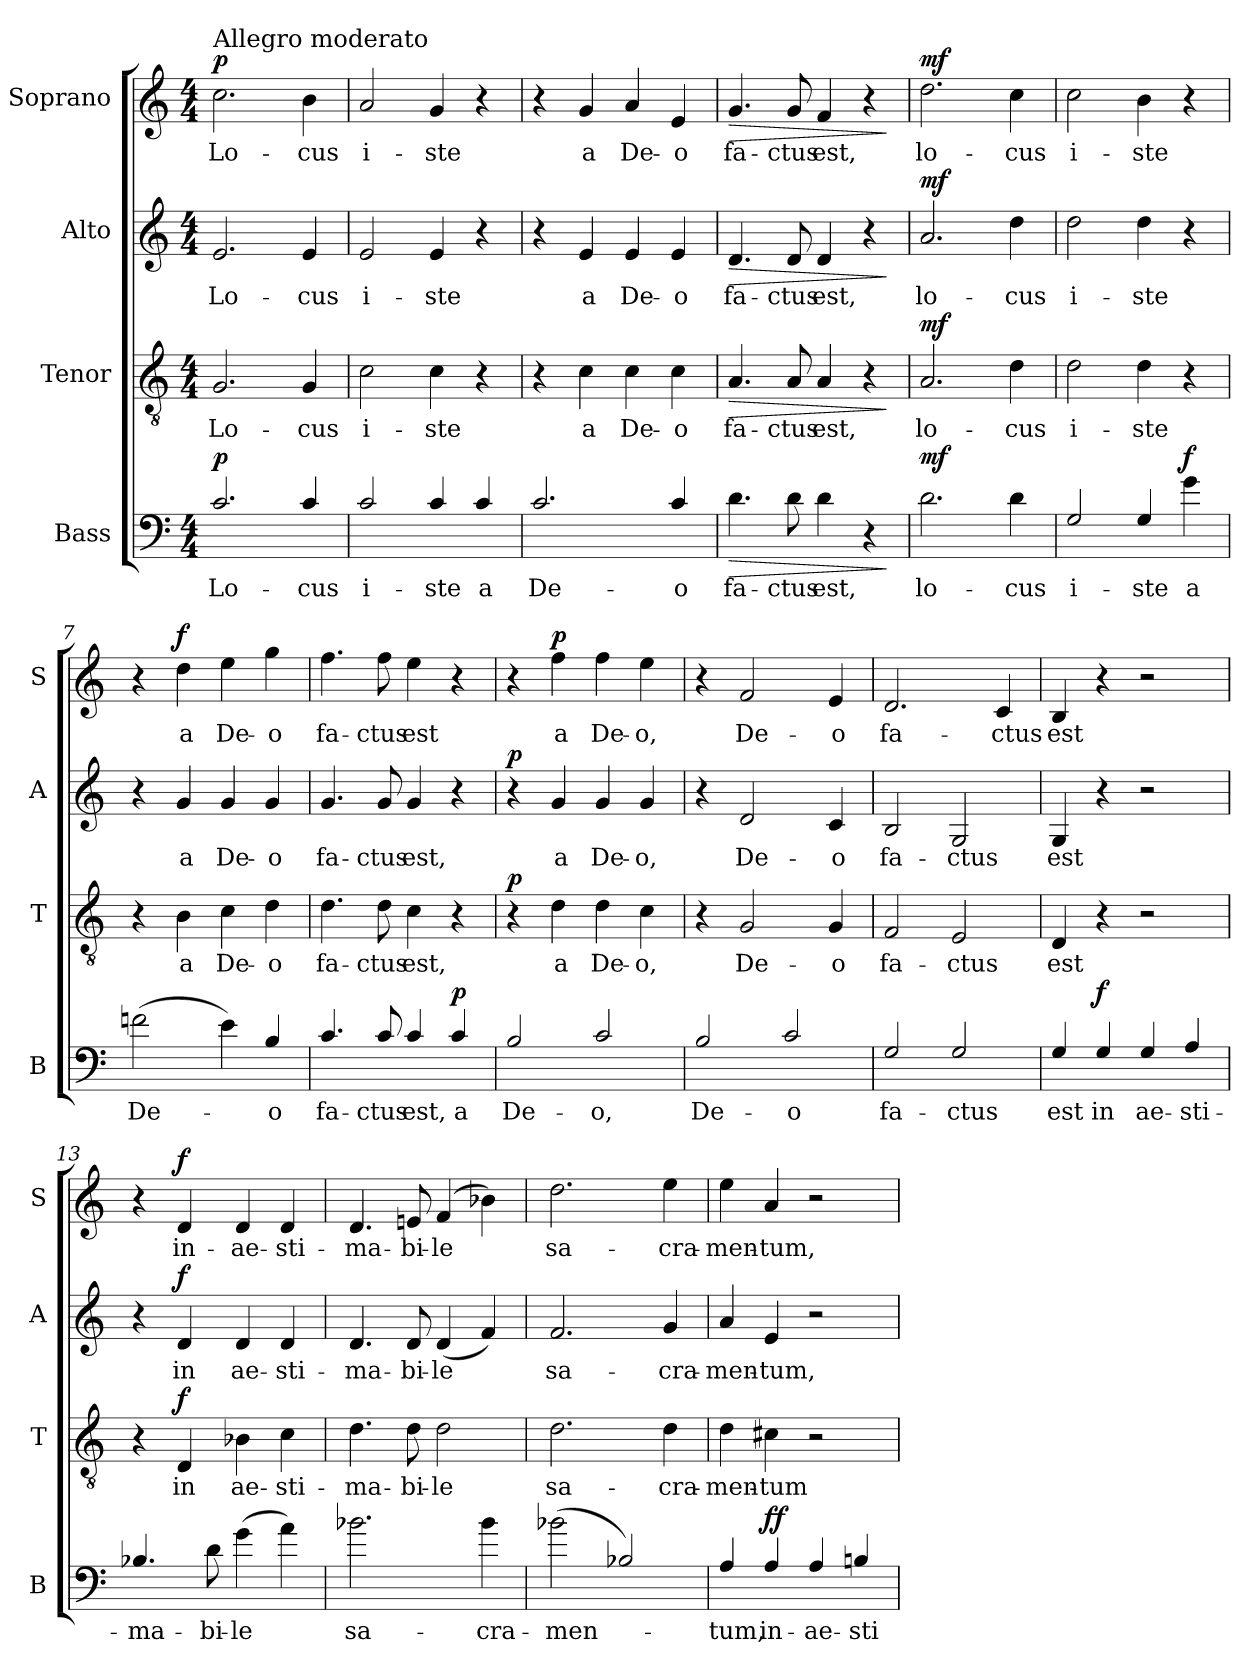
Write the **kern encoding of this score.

**kern	**text	**dynam	**kern	**text	**dynam	**kern	**text	**dynam	**kern	**text	**dynam
*part4	*part4	*part4	*part3	*part3	*part3	*part2	*part2	*part2	*part1	*part1	*part1
*staff4	*staff4	*staff4	*staff3	*staff3	*staff3	*staff2	*staff2	*staff2	*staff1	*staff1	*staff1
*I"Bass	*	*	*I"Tenor	*	*	*I"Alto	*	*	*I"Soprano	*	*
*I'B	*	*	*I'T	*	*	*I'A	*	*	*I'S	*	*
*clefF4	*	*	*clefGv2	*	*	*clefG2	*	*	*clefG2	*	*
*ITrd7c12	*	*	*	*	*	*	*	*	*	*	*
*k[]	*	*	*k[]	*	*	*k[]	*	*	*k[]	*	*
*C:	*	*	*C:	*	*	*C:	*	*	*C:	*	*
*M4/4	*	*	*M4/4	*	*	*M4/4	*	*	*M4/4	*	*
=1	=1	=1	=1	=1	=1	=1	=1	=1	=1	=1	=1
!	!	!	!	!	!	!	!	!	!LO:TX:a:t=Allegro moderato	!	!
!	!	!LO:DY:a	!	!	!	!	!	!	!	!	!LO:DY:a
2.C/	Lo-	p	2.G/	Lo-	.	2.e/	Lo-	.	2.cc\	Lo-	p
4C/	-cus	.	4G/	-cus	.	4e/	-cus	.	4b\	-cus	.
=2	=2	=2	=2	=2	=2	=2	=2	=2	=2	=2	=2
2C/	i-	.	2c\	i-	.	2e/	i-	.	2a/	i-	.
4C/	-ste	.	4c\	-ste	.	4e/	-ste	.	4g/	-ste	.
4C/	a	.	4r	.	.	4r	.	.	4r	.	.
=3	=3	=3	=3	=3	=3	=3	=3	=3	=3	=3	=3
2.C/	De-	.	4r	.	.	4r	.	.	4r	.	.
.	.	.	4c\	a	.	4e/	a	.	4g/	a	.
.	.	.	4c\	De-	.	4e/	De-	.	4a/	De-	.
4C/	-o	.	4c\	-o	.	4e/	-o	.	4e/	-o	.
=4	=4	=4	=4	=4	=4	=4	=4	=4	=4	=4	=4
!	!	!LO:HP:b	!	!	!LO:HP:b	!	!	!LO:HP:b	!	!	!LO:HP:b
4.D\	fa-	>	4.A/	fa-	>	4.d/	fa-	>	4.g/	fa-	>
8D\	-ctus	.	8A/	-ctus	.	8d/	-ctus	.	8g/	-ctus	.
4D\	est,	.	4A/	est,	.	4d/	est,	.	4f/	est,	.
4r	.	.	4r	.	.	4r	.	.	4r	.	.
.	.	]	.	.	]	.	.	]	.	.	]
=5	=5	=5	=5	=5	=5	=5	=5	=5	=5	=5	=5
!	!	!LO:DY:a	!	!	!LO:DY:a	!	!	!LO:DY:a	!	!	!LO:DY:a
2.D\	lo-	mf	2.A/	lo-	mf	2.a/	lo-	mf	2.dd\	lo-	mf
4D\	-cus	.	4d\	-cus	.	4dd\	-cus	.	4cc\	-cus	.
=6	=6	=6	=6	=6	=6	=6	=6	=6	=6	=6	=6
2GG/	i-	.	2d\	i-	.	2dd\	i-	.	2cc\	i-	.
4GG/	-ste	.	4d\	-ste	.	4dd\	-ste	.	4b\	-ste	.
!	!	!LO:DY:a	!	!	!	!	!	!	!	!	!
4G\	a	f	4r	.	.	4r	.	.	4r	.	.
=7	=7	=7	=7	=7	=7	=7	=7	=7	=7	=7	=7
(2Fn\	De-	.	4r	.	.	4r	.	.	4r	.	.
!	!	!	!	!	!	!	!	!	!	!	!LO:DY:a
.	.	.	4B\	a	.	4g/	a	.	4dd\	a	f
4E\)	.	.	4c\	De-	.	4g/	De-	.	4ee\	De-	.
4BB/	-o	.	4d\	-o	.	4g/	-o	.	4gg\	-o	.
!!LO:LB:g=z
=8	=8	=8	=8	=8	=8	=8	=8	=8	=8	=8	=8
4.C/	fa-	.	4.d\	fa-	.	4.g/	fa-	.	4.ff\	fa-	.
8C/	-ctus	.	8d\	-ctus	.	8g/	-ctus	.	8ff\	-ctus	.
4C/	est,	.	4c\	est,	.	4g/	est,	.	4ee\	est	.
!	!	!LO:DY:a	!	!	!	!	!	!	!	!	!
4C/	a	p	4r	.	.	4r	.	.	4r	.	.
=9	=9	=9	=9	=9	=9	=9	=9	=9	=9	=9	=9
!	!	!	!	!	!LO:DY:a	!	!	!LO:DY:a	!	!	!
2BB/	De-	.	4r	.	p	4r	.	p	4r	.	.
!	!	!	!	!	!	!	!	!	!	!	!LO:DY:a
.	.	.	4d\	a	.	4g/	a	.	4ff\	a	p
2C/	-o,	.	4d\	De-	.	4g/	De-	.	4ff\	De-	.
.	.	.	4c\	-o,	.	4g/	-o,	.	4ee\	-o,	.
=10	=10	=10	=10	=10	=10	=10	=10	=10	=10	=10	=10
2BB/	De-	.	4r	.	.	4r	.	.	4r	.	.
.	.	.	2G/	De-	.	2d/	De-	.	2f/	De-	.
2C/	-o	.	.	.	.	.	.	.	.	.	.
.	.	.	4G/	-o	.	4c/	-o	.	4e/	-o	.
=11	=11	=11	=11	=11	=11	=11	=11	=11	=11	=11	=11
2GG/	fa-	.	2F/	fa-	.	2B/	fa-	.	2.d/	fa-	.
2GG/	-ctus	.	2E/	-ctus	.	2G/	-ctus	.	.	.	.
.	.	.	.	.	.	.	.	.	4c/	-ctus	.
=12	=12	=12	=12	=12	=12	=12	=12	=12	=12	=12	=12
4GG/	est	.	4D/	est	.	4G/	est	.	4B/	est	.
!	!	!LO:DY:a	!	!	!	!	!	!	!	!	!
4GG/	in	f	4r	.	.	4r	.	.	4r	.	.
4GG/	ae-	.	2r	.	.	2r	.	.	2r	.	.
4AA/	-sti-	.	.	.	.	.	.	.	.	.	.
=13	=13	=13	=13	=13	=13	=13	=13	=13	=13	=13	=13
4.BB-X/	-ma-	.	4r	.	.	4r	.	.	4r	.	.
!	!	!	!	!	!LO:DY:a	!	!	!LO:DY:a	!	!	!LO:DY:a
.	.	.	4D/	in	f	4d/	in	f	4d/	in-	f
8D\	-bi-	.	.	.	.	.	.	.	.	.	.
(4G\	-le	.	4B-X\	ae-	.	4d/	ae-	.	4d/	-ae-	.
4A\)	.	.	4c\	-sti-	.	4d/	-sti-	.	4d/	-sti-	.
=14	=14	=14	=14	=14	=14	=14	=14	=14	=14	=14	=14
2.B-X\	sa-	.	4.d\	-ma-	.	4.d/	-ma-	.	4.d/	-ma-	.
.	.	.	8d\	-bi-	.	8d/	-bi-	.	8en/	-bi-	.
.	.	.	2d\	-le	.	(4d/	-le	.	(4f/	-le	.
4B-\	-cra-	.	.	.	.	4f/)	.	.	4b-X\)	.	.
!!LO:PB:g=z
=15	=15	=15	=15	=15	=15	=15	=15	=15	=15	=15	=15
(2B-X\	-men-	.	2.d\	sa-	.	2.f/	sa-	.	2.dd\	sa-	.
2BB-X/)	.	.	.	.	.	.	.	.	.	.	.
.	.	.	4d\	-cra-	.	4g/	-cra-	.	4ee\	-cra-	.
=16	=16	=16	=16	=16	=16	=16	=16	=16	=16	=16	=16
4AA/	-tum,	.	4d\	-men-	.	4a/	-men-	.	4ee\	-men-	.
!	!	!LO:DY:a	!	!	!	!	!	!	!	!	!
4AA/	in-	ff	4c#X\	-tum	.	4e/	-tum,	.	4a/	-tum,	.
4AA/	-ae-	.	2r	.	.	2r	.	.	2r	.	.
4BBn/	-sti-	.	.	.	.	.	.	.	.	.	.
=	=	=	=	=	=	=	=	=	=	=	=
*-	*-	*-	*-	*-	*-	*-	*-	*-	*-	*-	*-
